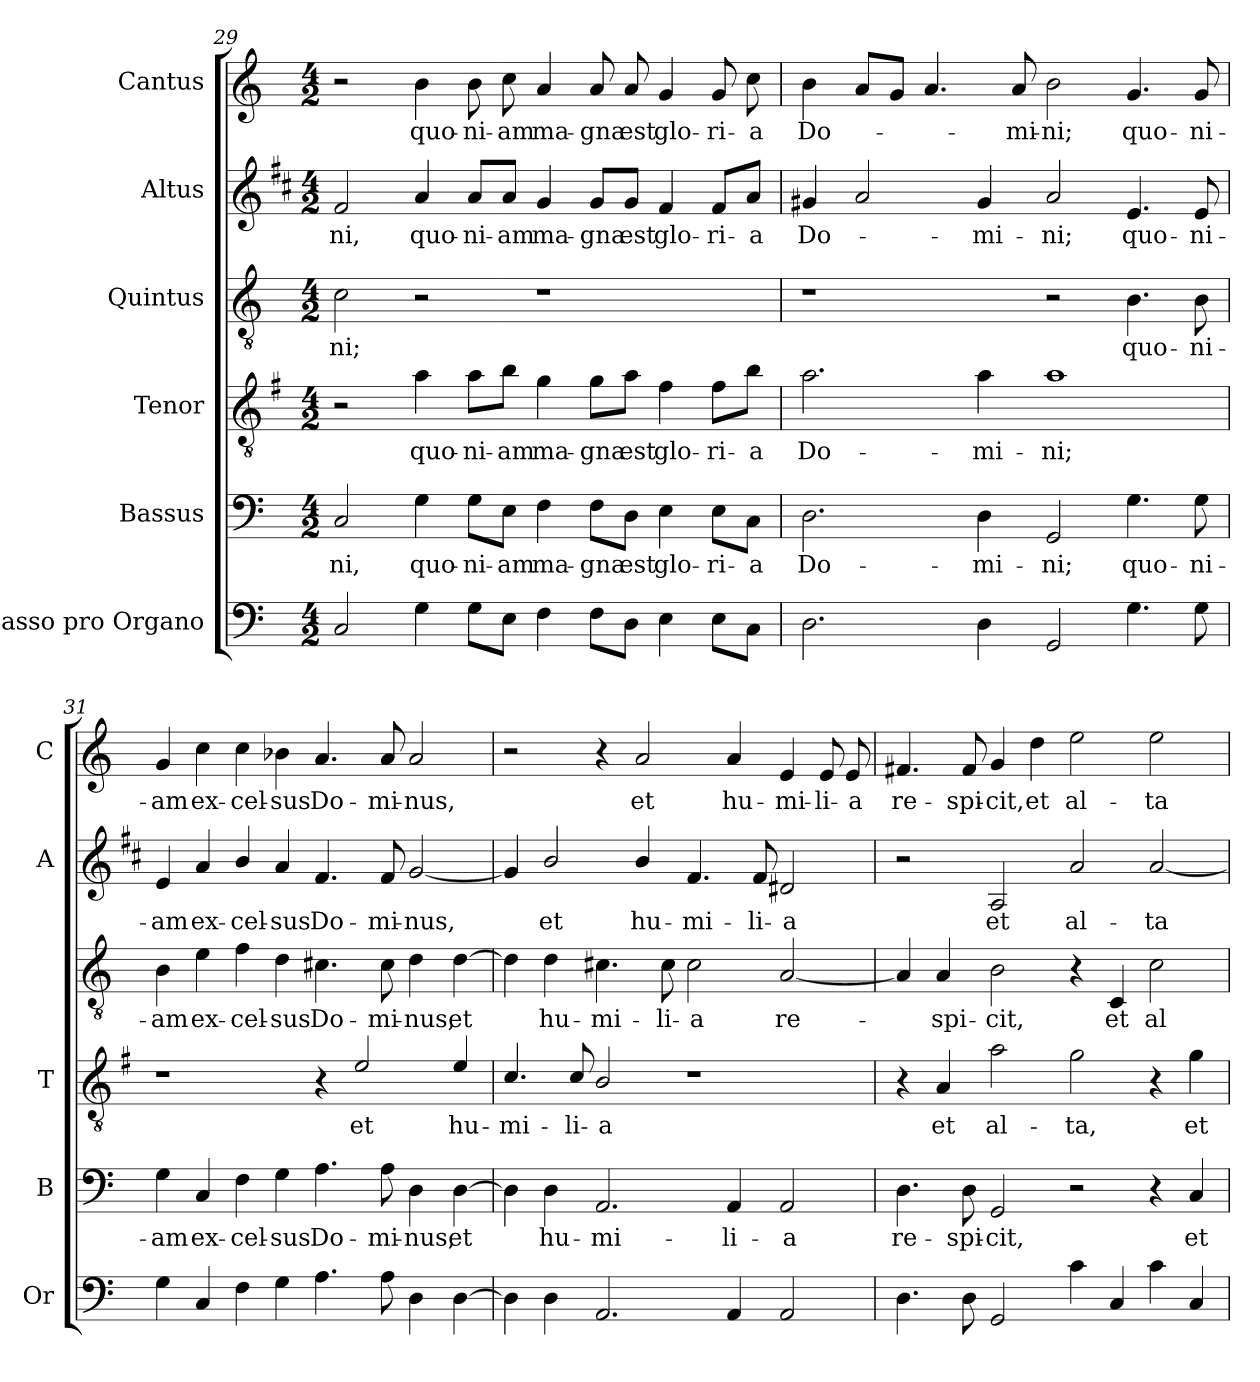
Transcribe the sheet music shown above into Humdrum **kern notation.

**kern	**kern	**text	**kern	**text	**kern	**text	**kern	**text	**kern	**text
*part6	*part5	*part5	*part4	*part4	*part3	*part3	*part2	*part2	*part1	*part1
*staff6	*staff5	*staff5	*staff4	*staff4	*staff3	*staff3	*staff2	*staff2	*staff1	*staff1
*I"Basso pro Organo	*I"Bassus	*	*I"Tenor	*	*I"Quintus	*	*I"Altus	*	*I"Cantus	*
*I'Or	*I'B	*	*I'T	*	*	*	*I'A	*	*I'C	*
!!LO:LB:g=z
*clefF4	*clefF4	*	*clefGv2	*	*clefGv2	*	*clefG2	*	*clefG2	*
*	*	*	*ITrd4c7	*	*	*	*ITrd1c2	*	*	*
*k[]	*k[]	*	*k[]	*	*k[]	*	*k[]	*	*k[]	*
*C:	*C:	*	*C:	*	*C:	*	*C:	*	*C:	*
*M4/2	*M4/2	*	*M4/2	*	*M4/2	*	*M4/2	*	*M4/2	*
=29	=29	=29	=29	=29	=29	=29	=29	=29	=29	=29
!	!	!LO:LY:b	!	!	!	!LO:LY:b	!	!LO:LY:b	!	!
2C/	2C/	-ni,	2r	.	2c\	-ni;	2e/	-ni,	2r	.
!	!	!LO:LY:b	!	!LO:LY:b	!	!	!	!LO:LY:b	!	!LO:LY:b
4G\	4G\	quo-	4d\	quo-	2r	.	4g/	quo-	4b\	quo-
!	!	!LO:LY:b	!	!LO:LY:b	!	!	!	!LO:LY:b	!	!LO:LY:b
8G\L	8G\L	-ni-	8d\L	-ni-	.	.	8g/L	-ni-	8b\	-ni-
!	!	!LO:LY:b	!	!LO:LY:b	!	!	!	!LO:LY:b	!	!LO:LY:b
8E\J	8E\J	-am	8e\J	-am	.	.	8g/J	-am	8cc\	-am
!	!	!LO:LY:b	!	!LO:LY:b	!	!	!	!LO:LY:b	!	!LO:LY:b
4F\	4F\	ma-	4c\	ma-	1r	.	4f/	ma-	4a/	ma-
!	!	!LO:LY:b	!	!LO:LY:b	!	!	!	!LO:LY:b	!	!LO:LY:b
8F\L	8F\L	-gna	8c\L	-gna	.	.	8f/L	-gna	8a/	-gna
!	!	!LO:LY:b	!	!LO:LY:b	!	!	!	!LO:LY:b	!	!LO:LY:b
8D\J	8D\J	est	8d\J	est	.	.	8f/J	est	8a/	est
!	!	!LO:LY:b	!	!LO:LY:b	!	!	!	!LO:LY:b	!	!LO:LY:b
4E\	4E\	glo-	4B\	glo-	.	.	4e/	glo-	4g/	glo-
!	!	!LO:LY:b	!	!LO:LY:b	!	!	!	!LO:LY:b	!	!LO:LY:b
8E\L	8E\L	-ri-	8B\L	-ri-	.	.	8e/L	-ri-	8g/	-ri-
!	!	!LO:LY:b	!	!LO:LY:b	!	!	!	!LO:LY:b	!	!LO:LY:b
8C\J	8C\J	-a	8e\J	-a	.	.	8g/J	-a	8cc\	-a
=30	=30	=30	=30	=30	=30	=30	=30	=30	=30	=30
!	!	!LO:LY:b	!	!LO:LY:b	!	!	!	!LO:LY:b	!	!LO:LY:b
2.D\	2.D\	Do-	2.d\	Do-	1r	.	4f#X/	Do-	4b\	Do-
.	.	.	.	.	.	.	2g/	.	8a/L	.
.	.	.	.	.	.	.	.	.	8g/J	.
.	.	.	.	.	.	.	.	.	4.a/	.
!	!	!LO:LY:b	!	!LO:LY:b	!	!	!	!LO:LY:b	!	!
4D\	4D\	-mi-	4d\	-mi-	.	.	4f#/	-mi-	.	.
!	!	!	!	!	!	!	!	!	!	!LO:LY:b
.	.	.	.	.	.	.	.	.	8a/	-mi-
!	!	!LO:LY:b	!	!LO:LY:b	!	!	!	!LO:LY:b	!	!LO:LY:b
2GG/	2GG/	-ni;	1d	-ni;	2r	.	2g/	-ni;	2b\	-ni;
!	!	!LO:LY:b	!	!	!	!LO:LY:b	!	!LO:LY:b	!	!LO:LY:b
4.G\	4.G\	quo-	.	.	4.B\	quo-	4.d/	quo-	4.g/	quo-
!	!	!LO:LY:b	!	!	!	!LO:LY:b	!	!LO:LY:b	!	!LO:LY:b
8G\	8G\	-ni-	.	.	8B\	-ni-	8d/	-ni-	8g/	-ni-
=31	=31	=31	=31	=31	=31	=31	=31	=31	=31	=31
!	!	!LO:LY:b	!	!	!	!LO:LY:b	!	!LO:LY:b	!	!LO:LY:b
4G\	4G\	-am	1r	.	4B\	-am	4d/	-am	4g/	-am
!	!	!LO:LY:b	!	!	!	!LO:LY:b	!	!LO:LY:b	!	!LO:LY:b
4C/	4C/	ex-	.	.	4e\	ex-	4g/	ex-	4cc\	ex-
!	!	!LO:LY:b	!	!	!	!LO:LY:b	!	!LO:LY:b	!	!LO:LY:b
4F\	4F\	-cel-	.	.	4f\	-cel-	4a/	-cel-	4cc\	-cel-
!	!	!LO:LY:b	!	!	!	!LO:LY:b	!	!LO:LY:b	!	!LO:LY:b
4G\	4G\	-sus	.	.	4d\	-sus	4g/	-sus	4b-X\	-sus
!	!	!LO:LY:b	!	!	!	!LO:LY:b	!	!LO:LY:b	!	!LO:LY:b
4.A\	4.A\	Do-	4r	.	4.c#X\	Do-	4.e/	Do-	4.a/	Do-
!	!	!	!	!LO:LY:b	!	!	!	!	!	!
.	.	.	2A/	et	.	.	.	.	.	.
!	!	!LO:LY:b	!	!	!	!LO:LY:b	!	!LO:LY:b	!	!LO:LY:b
8A\	8A\	-mi-	.	.	8c#\	-mi-	8e/	-mi-	8a/	-mi-
!	!	!LO:LY:b	!	!	!	!LO:LY:b	!	!LO:LY:b	!	!LO:LY:b
4D\	4D\	-nus,	.	.	4d\	-nus,	[2f/	-nus,	2a/	-nus,
!	!	!LO:LY:b	!	!LO:LY:b	!	!LO:LY:b	!	!	!	!
[4D\	[4D\	et	4A/	hu-	[4d\	et	.	.	.	.
!!LO:LB:g=z
=32	=32	=32	=32	=32	=32	=32	=32	=32	=32	=32
!	!	!	!	!LO:LY:b	!	!	!	!	!	!
4D\]	4D\]	.	4.F/	-mi-	4d\]	.	4f/]	.	2r	.
!	!	!LO:LY:b	!	!	!	!LO:LY:b	!	!LO:LY:b	!	!
4D\	4D\	hu-	.	.	4d\	hu-	2a/	et	.	.
!	!	!	!	!LO:LY:b	!	!	!	!	!	!
.	.	.	8F/	-li-	.	.	.	.	.	.
!	!	!LO:LY:b	!	!LO:LY:b	!	!LO:LY:b	!	!	!	!
2.AA/	2.AA/	-mi-	2E/	-a	4.c#X\	-mi-	.	.	4r	.
!	!	!	!	!	!	!	!	!LO:LY:b	!	!LO:LY:b
.	.	.	.	.	.	.	4a/	hu-	2a/	et
!	!	!	!	!	!	!LO:LY:b	!	!	!	!
.	.	.	.	.	8c#\	-li-	.	.	.	.
!	!	!	!	!	!	!LO:LY:b	!	!LO:LY:b	!	!
.	.	.	1r	.	2c#\	-a	4.e/	-mi-	.	.
!	!	!LO:LY:b	!	!	!	!	!	!	!	!LO:LY:b
4AA/	4AA/	-li-	.	.	.	.	.	.	4a/	hu-
!	!	!	!	!	!	!	!	!LO:LY:b	!	!
.	.	.	.	.	.	.	8e/	-li-	.	.
!	!	!LO:LY:b	!	!	!	!LO:LY:b	!	!LO:LY:b	!	!LO:LY:b
2AA/	2AA/	-a	.	.	[2A/	re-	2c#X/	-a	4e/	-mi-
!	!	!	!	!	!	!	!	!	!	!LO:LY:b
.	.	.	.	.	.	.	.	.	8e/	-li-
!	!	!	!	!	!	!	!	!	!	!LO:LY:b
.	.	.	.	.	.	.	.	.	8e/	-a
=33	=33	=33	=33	=33	=33	=33	=33	=33	=33	=33
!	!	!LO:LY:b	!	!	!	!	!	!	!	!LO:LY:b
4.D\	4.D\	re-	4r	.	4A/]	.	2r	.	4.f#X/	re-
!	!	!	!	!LO:LY:b	!	!LO:LY:b	!	!	!	!
.	.	.	4D/	et	4A/	-spi-	.	.	.	.
!	!	!LO:LY:b	!	!	!	!	!	!	!	!LO:LY:b
8D\	8D\	-spi-	.	.	.	.	.	.	8f#/	-spi-
!	!	!LO:LY:b	!	!LO:LY:b	!	!LO:LY:b	!	!LO:LY:b	!	!LO:LY:b
2GG/	2GG/	-cit,	2d\	al-	2B\	-cit,	2G/	et	4g/	-cit,
!	!	!	!	!	!	!	!	!	!	!LO:LY:b
.	.	.	.	.	.	.	.	.	4dd\	et
!	!	!	!	!LO:LY:b	!	!	!	!LO:LY:b	!	!LO:LY:b
4c\	2r	.	2c\	-ta,	4r	.	2g/	al-	2ee\	al-
!	!	!	!	!	!	!LO:LY:b	!	!	!	!
4C/	.	.	.	.	4C/	et	.	.	.	.
!	!	!	!	!	!	!LO:LY:b	!	!LO:LY:b	!	!LO:LY:b
4c\	4r	.	4r	.	2c\	al-	[2g/	-ta	2ee\	-ta
!	!	!LO:LY:b	!	!LO:LY:b	!	!	!	!	!	!
4C/	4C/	et	4c\	et	.	.	.	.	.	.
=	=	=	=	=	=	=	=	=	=	=
*-	*-	*-	*-	*-	*-	*-	*-	*-	*-	*-
